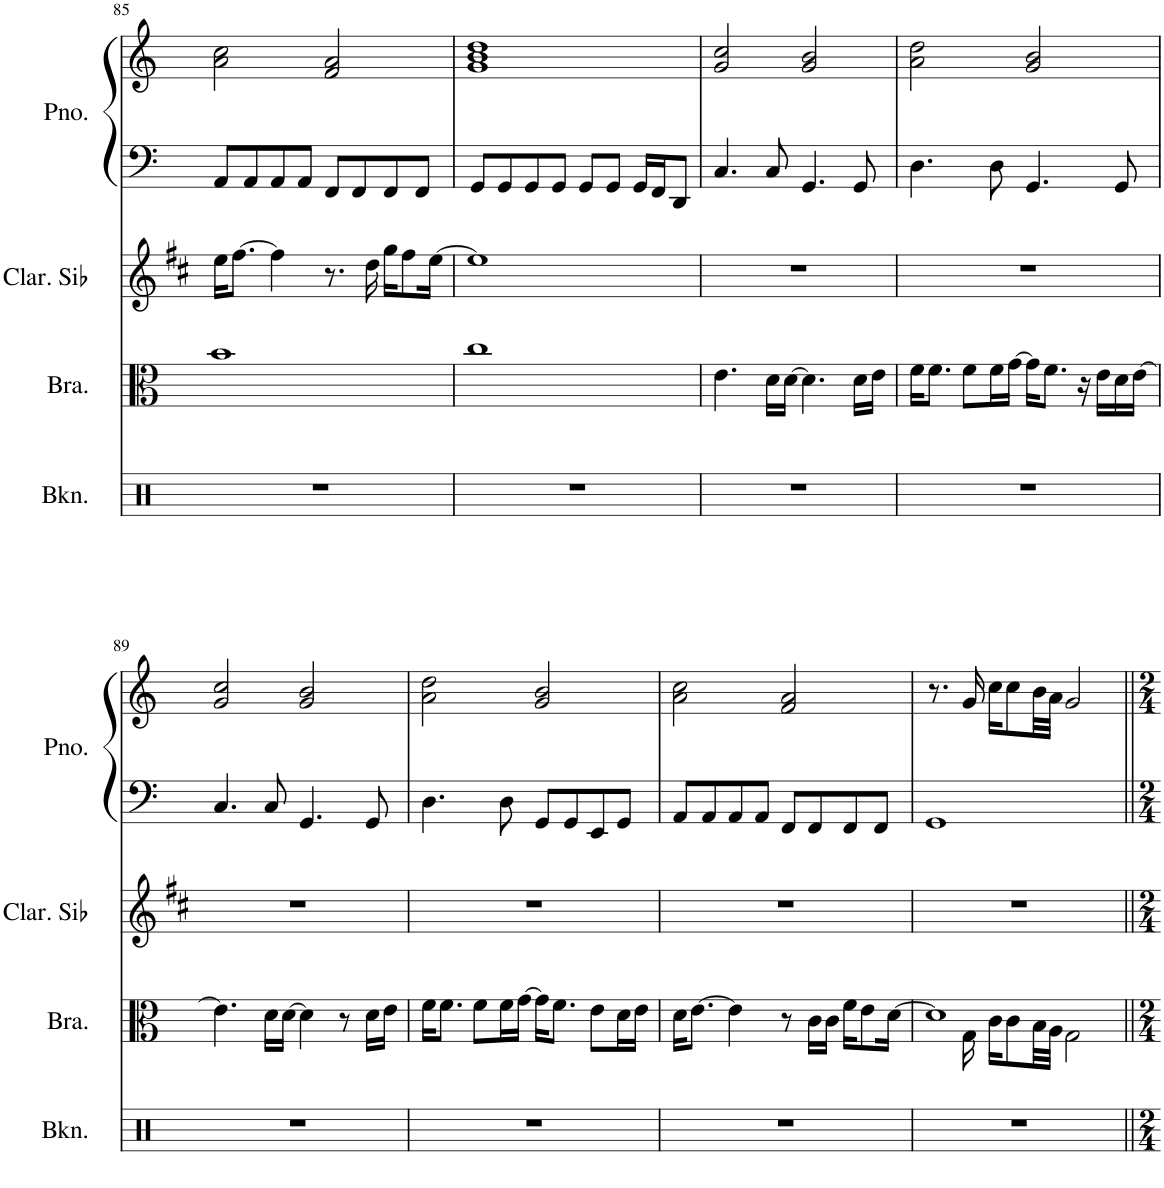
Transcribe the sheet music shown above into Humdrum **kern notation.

**kern	**kern	**kern	**kern	**kern
*part4	*part3	*part2	*part1	*part1
*staff5	*staff4	*staff3	*staff2	*staff1
*I"Becken	*I"Bratsche	*I"Clarinette en Sib	*I"Piano	*
*I'Bkn.	*I'Bra.	*I'Clar. Sib	*I'Pno.	*
!!LO:PB:g=z
*clefX	*clefC3	*clefG2	*clefF4	*clefG2
*	*	*Trd1c2	*	*
*k[]	*k[]	*k[f#c#]	*k[]	*k[]
*M4/4	*M4/4	*M4/4	*M4/4	*M4/4
=85	=85	=85	=85	=85
1r	1b	16ee\KL	8AA/L	2a\ 2cc\
.	.	[8.ff#\J	.	.
.	.	.	8AA/	.
.	.	4ff#\]	8AA/	.
.	.	.	8AA/J	.
.	.	8.r	8FF/L	2f/ 2a/
.	.	.	8FF/	.
.	.	16dd\	.	.
.	.	16gg\KL	8FF/	.
.	.	8ff#\	.	.
.	.	.	8FF/J	.
.	.	[16ee\Jk	.	.
=86	=86	=86	=86	=86
1r	1cc	1ee]	8GG/L	1g 1b 1dd
.	.	.	8GG/	.
.	.	.	8GG/	.
.	.	.	8GG/J	.
.	.	.	8GG/L	.
.	.	.	8GG/J	.
.	.	.	16GG/LL	.
.	.	.	16FF/J	.
.	.	.	8DD/J	.
=87	=87	=87	=87	=87
1r	4.e\	1r	4.C/	2g/ 2cc/
.	16d\LL	.	8C/	.
.	[16d\JJ	.	.	.
.	4.d\]	.	4.GG/	2g/ 2b/
.	16d\LL	.	8GG/	.
.	16e\JJ	.	.	.
=88	=88	=88	=88	=88
1r	16f\KL	1r	4.D\	2a\ 2dd\
.	8.f\J	.	.	.
.	8f\L	.	.	.
.	16f\L	.	8D\	.
.	[16g\JJ	.	.	.
.	16g\KL]	.	4.GG/	2g/ 2b/
.	8.f\J	.	.	.
.	16r	.	.	.
.	16e\LL	.	.	.
.	16d\	.	8GG/	.
.	[16e\JJ	.	.	.
!!LO:LB:g=z
=89	=89	=89	=89	=89
1r	4.e\]	1r	4.C/	2g/ 2cc/
.	16d\LL	.	8C/	.
.	[16d\JJ	.	.	.
.	4d\]	.	4.GG/	2g/ 2b/
.	8r	.	.	.
.	16d\LL	.	8GG/	.
.	16e\JJ	.	.	.
=90	=90	=90	=90	=90
1r	16f\KL	1r	4.D\	2a\ 2dd\
.	8.f\J	.	.	.
.	8f\L	.	.	.
.	16f\L	.	8D\	.
.	[16g\JJ	.	.	.
.	16g\KL]	.	8GG/L	2g/ 2b/
.	8.f\J	.	.	.
.	.	.	8GG/	.
.	8e\L	.	8EE/	.
.	16d\L	.	8GG/J	.
.	16e\JJ	.	.	.
=91	=91	=91	=91	=91
1r	16d\KL	1r	8AA/L	2a\ 2cc\
.	[8.e\J	.	.	.
.	.	.	8AA/	.
.	4e\]	.	8AA/	.
.	.	.	8AA/J	.
.	8r	.	8FF/L	2f/ 2a/
.	16c\LL	.	8FF/	.
.	16c\JJ	.	.	.
.	16f\KL	.	8FF/	.
.	8e\	.	.	.
.	.	.	8FF/J	.
.	[16d\Jk	.	.	.
=92	=92	=92	=92	=92
*	*^	*	*	*
1r	1d]	8.ryy	1r	1GG	8.r
.	.	16G\	.	.	16g/
.	.	16c\KL	.	.	16cc\KL
.	.	8c\	.	.	8cc\
.	.	32B\LL	.	.	32b\LL
.	.	32A\JJJ	.	.	32a\JJJ
.	.	2G\	.	.	2g/
*	*v	*v	*	*	*
=||	=||	=||	=||	=||
*-	*-	*-	*-	*-
